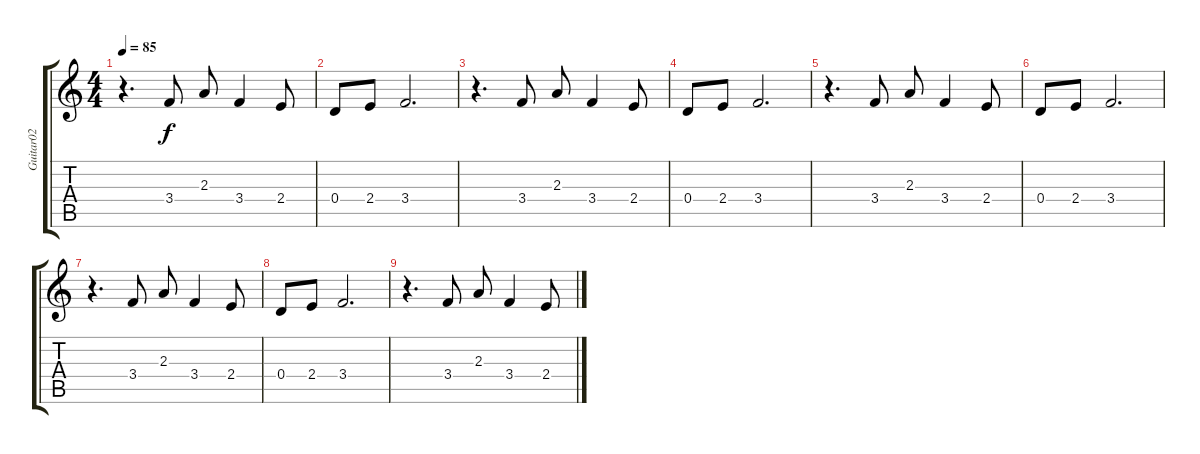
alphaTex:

\track ("Guitar02" "Guitar02") {instrument electricguitarclean}
\staff {score tabs}
\tuning (E4 B3 G3 D3 A2 D2) {hide}
\ts (4 4)
\tempo 85
\clef g2
\ks c
r.4{d dy f} 3.4.8 2.3.8 3.4.4 2.4.8 |
0.4.8 2.4.8 3.4.2{d} |
r.4{d} 3.4.8 2.3.8 3.4.4 2.4.8 |
0.4.8 2.4.8 3.4.2{d} |
r.4{d} 3.4.8 2.3.8 3.4.4 2.4.8 |
0.4.8 2.4.8 3.4.2{d} |
r.4{d} 3.4.8 2.3.8 3.4.4 2.4.8 |
0.4.8 2.4.8 3.4.2{d} |
r.4{d} 3.4.8 2.3.8 3.4.4 2.4.8
